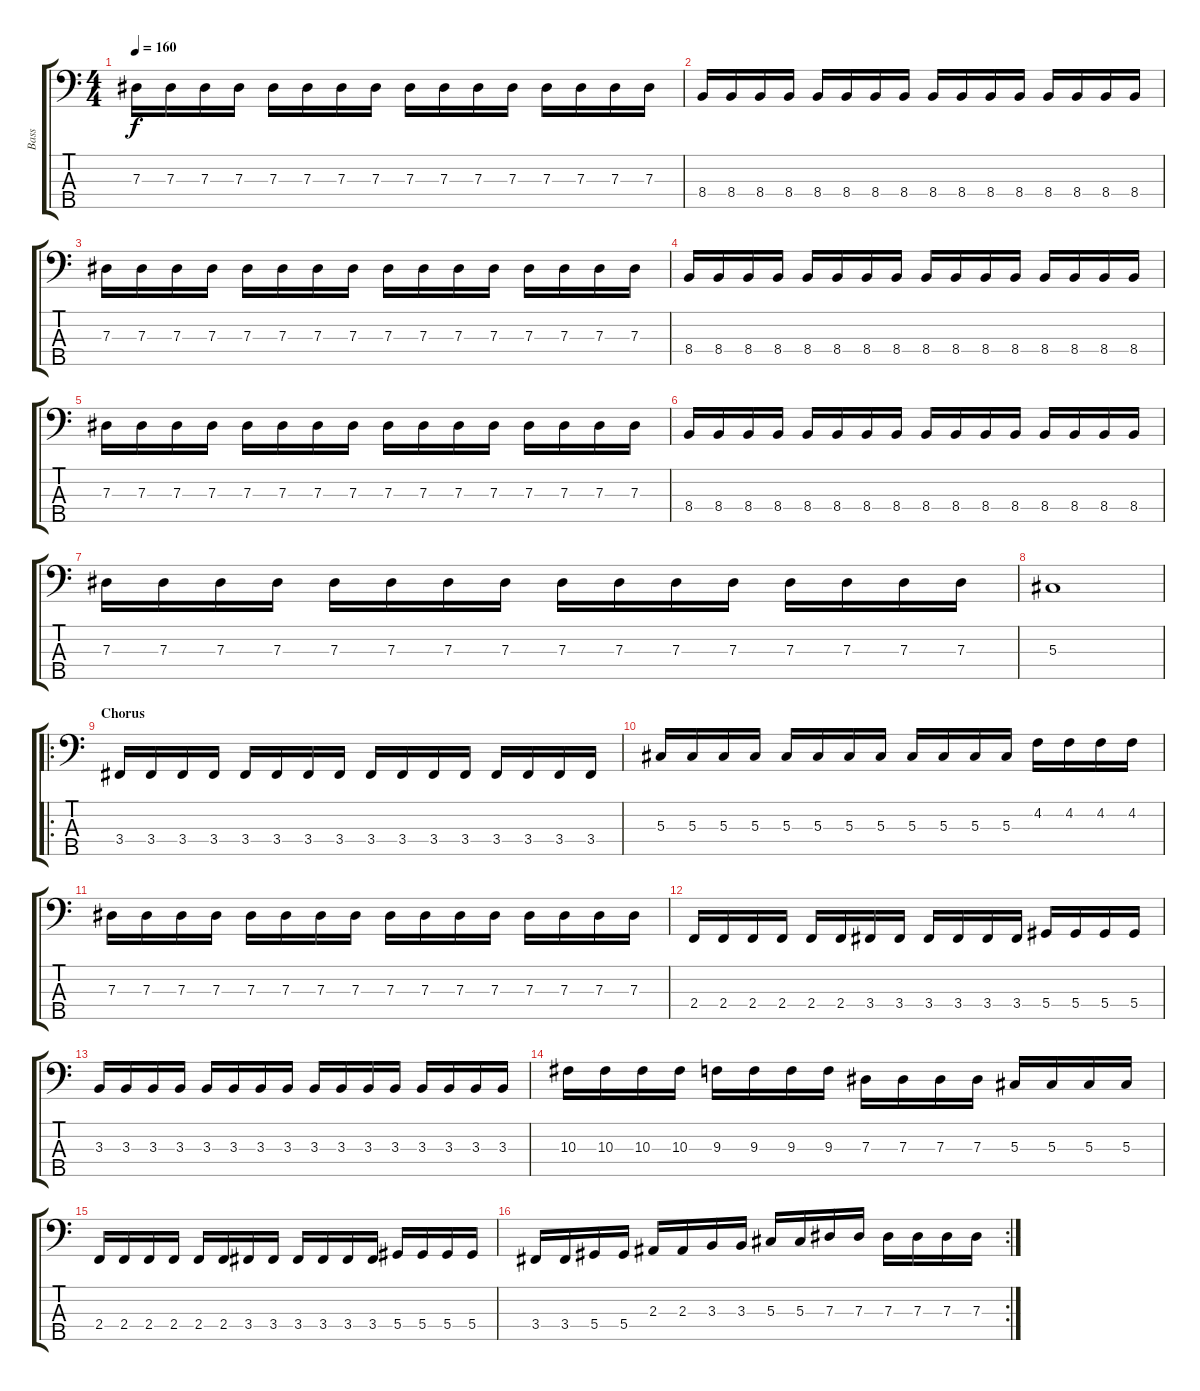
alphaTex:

\track ("Bass" "Bass") {instrument electricbassfinger}
\staff {score tabs}
\tuning (Gb2 Db2 Ab1 Eb1 Bb0) {hide}
\ts (4 4)
\tempo 160
\clef f4
\ks c
7.3.16{dy f} 7.3.16 7.3.16 7.3.16 7.3.16 7.3.16 7.3.16 7.3.16 7.3.16 7.3.16 7.3.16 7.3.16 7.3.16 7.3.16 7.3.16 7.3.16 |
8.4.16 8.4.16 8.4.16 8.4.16 8.4.16 8.4.16 8.4.16 8.4.16 8.4.16 8.4.16 8.4.16 8.4.16 8.4.16 8.4.16 8.4.16 8.4.16 |
7.3.16 7.3.16 7.3.16 7.3.16 7.3.16 7.3.16 7.3.16 7.3.16 7.3.16 7.3.16 7.3.16 7.3.16 7.3.16 7.3.16 7.3.16 7.3.16 |
8.4.16 8.4.16 8.4.16 8.4.16 8.4.16 8.4.16 8.4.16 8.4.16 8.4.16 8.4.16 8.4.16 8.4.16 8.4.16 8.4.16 8.4.16 8.4.16 |
7.3.16 7.3.16 7.3.16 7.3.16 7.3.16 7.3.16 7.3.16 7.3.16 7.3.16 7.3.16 7.3.16 7.3.16 7.3.16 7.3.16 7.3.16 7.3.16 |
8.4.16 8.4.16 8.4.16 8.4.16 8.4.16 8.4.16 8.4.16 8.4.16 8.4.16 8.4.16 8.4.16 8.4.16 8.4.16 8.4.16 8.4.16 8.4.16 |
7.3.16 7.3.16 7.3.16 7.3.16 7.3.16 7.3.16 7.3.16 7.3.16 7.3.16 7.3.16 7.3.16 7.3.16 7.3.16 7.3.16 7.3.16 7.3.16 |
5.3.1 |
\ro
\section ("" "Chorus")
3.4.16 3.4.16 3.4.16 3.4.16 3.4.16 3.4.16 3.4.16 3.4.16 3.4.16 3.4.16 3.4.16 3.4.16 3.4.16 3.4.16 3.4.16 3.4.16 |
5.3.16 5.3.16 5.3.16 5.3.16 5.3.16 5.3.16 5.3.16 5.3.16 5.3.16 5.3.16 5.3.16 5.3.16 4.2.16 4.2.16 4.2.16 4.2.16 |
7.3.16 7.3.16 7.3.16 7.3.16 7.3.16 7.3.16 7.3.16 7.3.16 7.3.16 7.3.16 7.3.16 7.3.16 7.3.16 7.3.16 7.3.16 7.3.16 |
2.4.16 2.4.16 2.4.16 2.4.16 2.4.16 2.4.16 3.4.16 3.4.16 3.4.16 3.4.16 3.4.16 3.4.16 5.4.16 5.4.16 5.4.16 5.4.16 |
3.3.16 3.3.16 3.3.16 3.3.16 3.3.16 3.3.16 3.3.16 3.3.16 3.3.16 3.3.16 3.3.16 3.3.16 3.3.16 3.3.16 3.3.16 3.3.16 |
10.3.16 10.3.16 10.3.16 10.3.16 9.3.16 9.3.16 9.3.16 9.3.16 7.3.16 7.3.16 7.3.16 7.3.16 5.3.16 5.3.16 5.3.16 5.3.16 |
2.4.16 2.4.16 2.4.16 2.4.16 2.4.16 2.4.16 3.4.16 3.4.16 3.4.16 3.4.16 3.4.16 3.4.16 5.4.16 5.4.16 5.4.16 5.4.16 |
\rc 2
3.4.16 3.4.16 5.4.16 5.4.16 2.3.16 2.3.16 3.3.16 3.3.16 5.3.16 5.3.16 7.3.16 7.3.16 7.3.16 7.3.16 7.3.16 7.3.16
